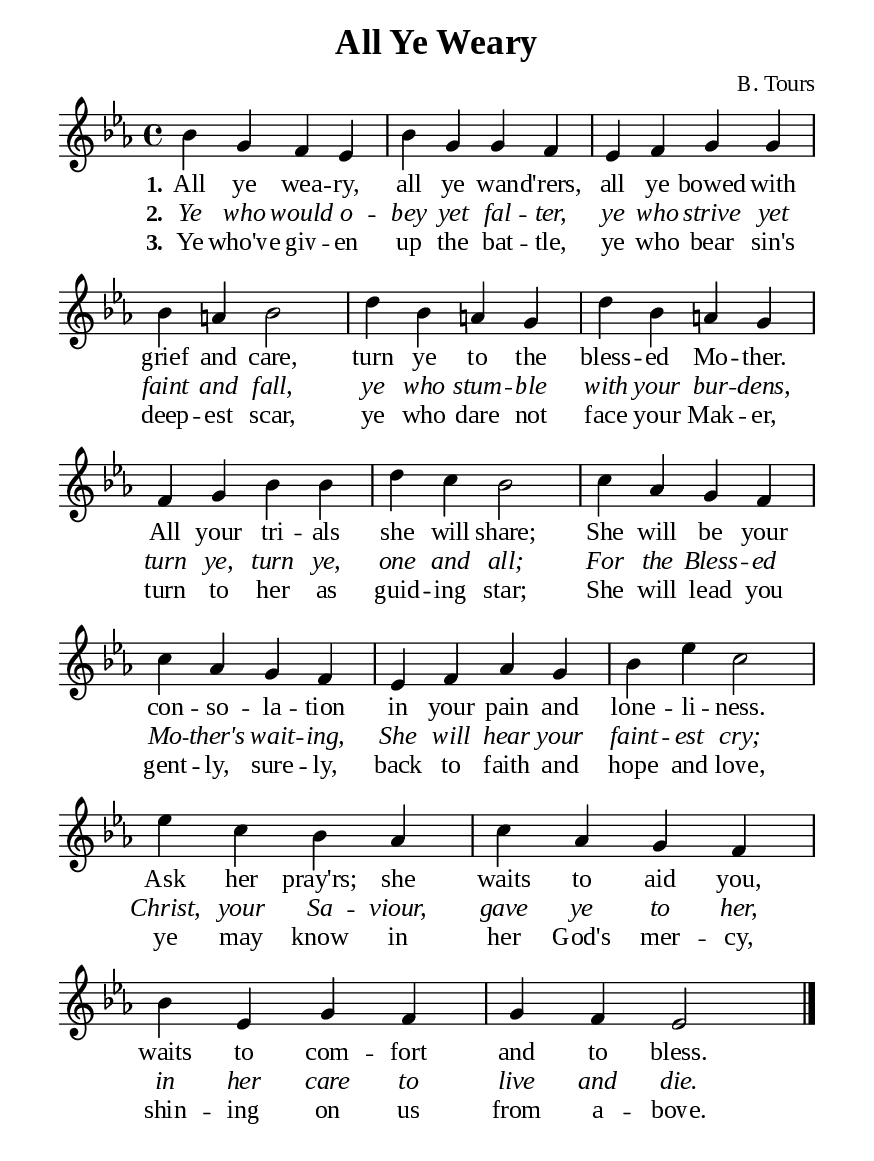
%%%%%%%%%%%%%%%%%%%%%%%%%%%%%
% CONTENTS OF THIS DOCUMENT
% 1. Common settings
% 2. Verse music
% 3. Verse lyrics
% 4. Layout
%%%%%%%%%%%%%%%%%%%%%%%%%%%%%

%%%%%%%%%%%%%%%%%%%%%%%%%%%%%
% 1. Common settings
%%%%%%%%%%%%%%%%%%%%%%%%%%%%%
\version "2.18.2"

\header {
  title = "All Ye Weary"
  composer = "B. Tours"
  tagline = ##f
}

global= {
  \key ees \major
  \time 4/4
  \override Score.BarNumber.break-visibility = ##(#f #f #f)
}

\paper {
  #(set-paper-size "a5")
  top-margin = 3.2\mm
  bottom-marign = 10\mm
  left-margin = 10\mm
  right-margin = 10\mm
  indent = #0
  #(define fonts
	 (make-pango-font-tree "Liberation Serif"
	 		       "Liberation Serif"
			       "Liberation Serif"
			       (/ 20 20)))
  system-system-spacing = #'((basic-distance . 3) (padding . 3))
}

printItalic = \with {
  \override LyricText.font-shape = #'italic
}

%%%%%%%%%%%%%%%%%%%%%%%%%%%%%
% 2. Verse music
%%%%%%%%%%%%%%%%%%%%%%%%%%%%%
musicVerseSoprano = \relative c'' {
  %{	01	%} bes4 g f ees |
  %{	02	%} bes' g g f |
  %{	03	%} ees f g g |
  %{	04	%} bes a! bes2 |
  %{	05	%} d4 bes a! g |
  %{	06	%} d' bes a! g |
  %{	07	%} f g bes bes |
  %{	08	%} d c bes2 |
  %{	09	%} c4 aes g f |
  %{	10	%} c' aes g f |
  %{	11	%} ees f aes g |
  %{	12	%} bes ees c2 |
  %{	13	%} ees4 c bes aes |
  %{	14	%} c aes g f |
  %{	15	%} bes ees, g f |
  %{	16	%} g f ees2 \bar "|."
}

%%%%%%%%%%%%%%%%%%%%%%%%%%%%%
% 3. Verse lyrics
%%%%%%%%%%%%%%%%%%%%%%%%%%%%%
verseOne = \lyricmode {
  \set stanza = #"1."
  All ye wea -- ry, all ye wan -- d'rers, all ye bowed with grief and care,
  turn ye to the bless -- ed Mo -- ther.
  All your tri -- als she will share;
  She will be your con -- so -- la -- tion in your pain and lone -- li -- ness.
  Ask her pray'rs; she waits to aid you, waits to com -- fort and to bless.
}

verseTwo = \lyricmode {
  \set stanza = #"2."
  Ye who would o -- bey yet fal -- ter, ye who strive yet faint and fall, ye who stum -- ble with your bur -- dens,
  turn ye, turn ye, one and all;
  For the Bless -- ed Mo -- ther's wait -- ing, She will hear your faint -- est cry;
  Christ, your Sa -- viour, gave ye to her, in her care to live and die.
}

verseThree = \lyricmode {
  \set stanza = #"3."
  Ye who've giv -- en up the bat -- tle, ye who bear sin's deep -- est scar, ye who dare not face your Mak -- er,
  turn to her as guid -- ing star;
  She will lead you gent -- ly, sure -- ly, back to faith and hope and love,
  ye may know in her God's mer -- cy, shin -- ing on us from a -- bove.
}

%%%%%%%%%%%%%%%%%%%%%%%%%%%%%
% 4. Layout
%%%%%%%%%%%%%%%%%%%%%%%%%%%%%
\score {
    \new ChoirStaff <<
      \new Staff <<
        \clef "treble"
        \new Voice = "sopranos" { \global   \musicVerseSoprano }
      >>
      \new Lyrics \lyricsto sopranos \verseOne
      \new Lyrics \printItalic \lyricsto sopranos \verseTwo
      \new Lyrics \lyricsto sopranos \verseThree
    >>
}
